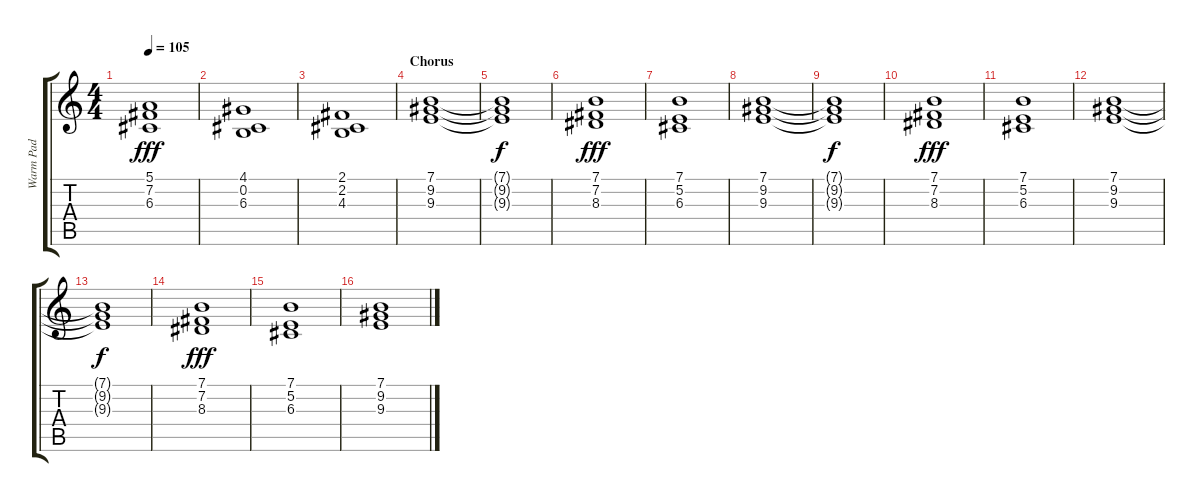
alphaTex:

\track ("Warm Pad" "Warm Pad") {instrument pad2warm}
\staff {score tabs}
\tuning (E4 B3 G3 D3 A2 E2) {hide}
\ts (4 4)
\tempo 105
\clef g2
\ks c
(5.1 7.2 6.3).1{dy fff} |
(4.1 0.2 6.3).1 |
(2.1 2.2 4.3).1 |
\section ("" "Chorus")
(7.1 9.2 9.3).1 |
(7.1{t} 9.2{t} 9.3{t}).1{dy f} |
(7.1 7.2 8.3).1{dy fff} |
(7.1 5.2 6.3).1 |
(7.1 9.2 9.3).1 |
(7.1{t} 9.2{t} 9.3{t}).1{dy f} |
(7.1 7.2 8.3).1{dy fff} |
(7.1 5.2 6.3).1 |
(7.1 9.2 9.3).1 |
(7.1{t} 9.2{t} 9.3{t}).1{dy f} |
(7.1 7.2 8.3).1{dy fff} |
(7.1 5.2 6.3).1 |
(7.1 9.2 9.3).1
